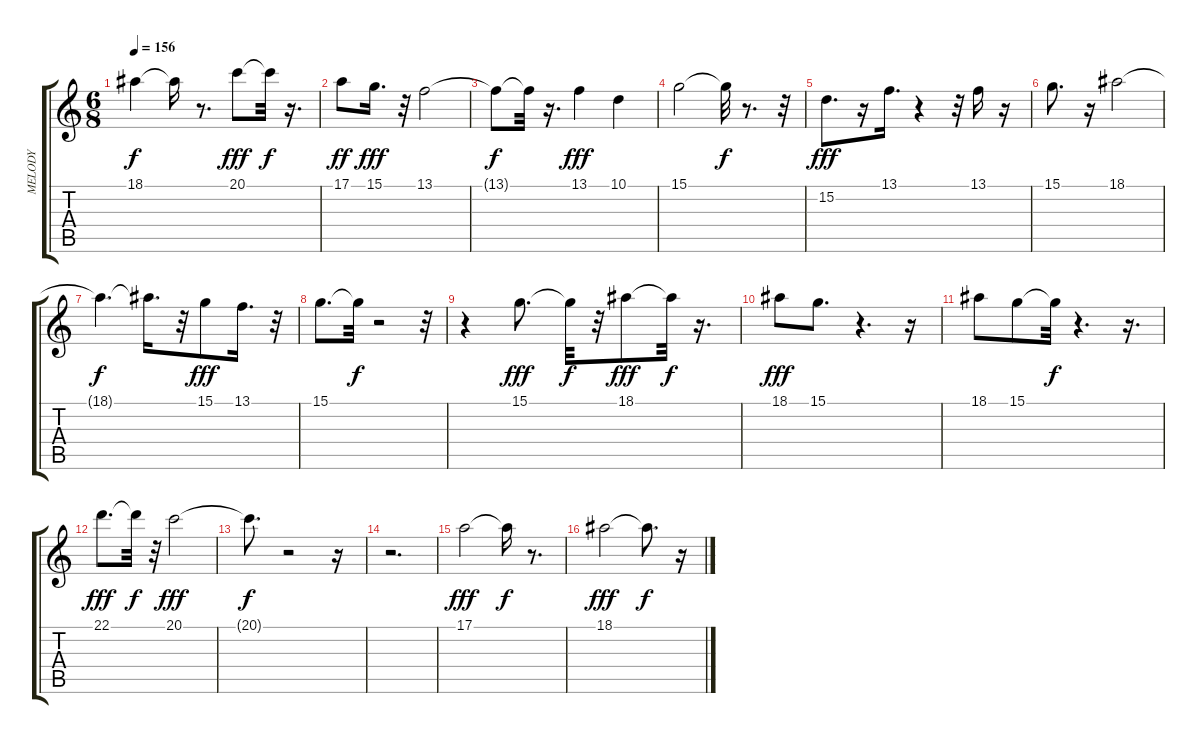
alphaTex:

\track ("MELODY" "MELODY") {instrument clarinet}
\staff {score tabs}
\tuning (E4 B3 G3 D3 A2 E2) {hide}
\ts (6 8)
\tempo 156
\clef g2
\ks c
18.1{t}.4{dy f} 18.1{t}.16 r.8{d} 20.1.8{dy fff} 20.1{t}.32{dy f} r.16{d} |
17.1.8{dy ff} 15.1.16{d dy fff} r.32 13.1.2 |
13.1{t}.8{dy f} 13.1{t}.32 r.16{d} 13.1.4{dy fff} 10.1.4 |
15.1.2 15.1{t}.32{dy f} r.8{d} r.32 |
15.2.8{d dy fff} r.16 13.1.16{d} r.4 r.32 13.1.16 r.16 |
15.1.8{d} r.16 18.1.2 |
18.1{t}.4{d dy f} 18.1{t}.16{d} r.32 15.1.8{dy fff} 13.1.16{d} r.32 |
15.1.8{d} 15.1{t}.32{dy f} r.2 r.32 |
r.4 15.1.8{d dy fff} 15.1{t}.32{dy f} r.32 18.1.8{dy fff} 18.1{t}.32{dy f} r.16{d} |
18.1.8{dy fff} 15.1.8{d} r.4{d} r.16 |
18.1.8 15.1.8 15.1{t}.32{dy f} r.4{d} r.16{d} |
22.1.8{d dy fff} 22.1{t}.32{dy f} r.32 20.1.2{dy fff} |
20.1{t}.8{d dy f} r.2 r.16 |
r.2{d} |
17.1.2{dy fff} 17.1{t}.16{dy f} r.8{d} |
18.1.2{dy fff} 18.1{t}.8{d dy f} r.16
